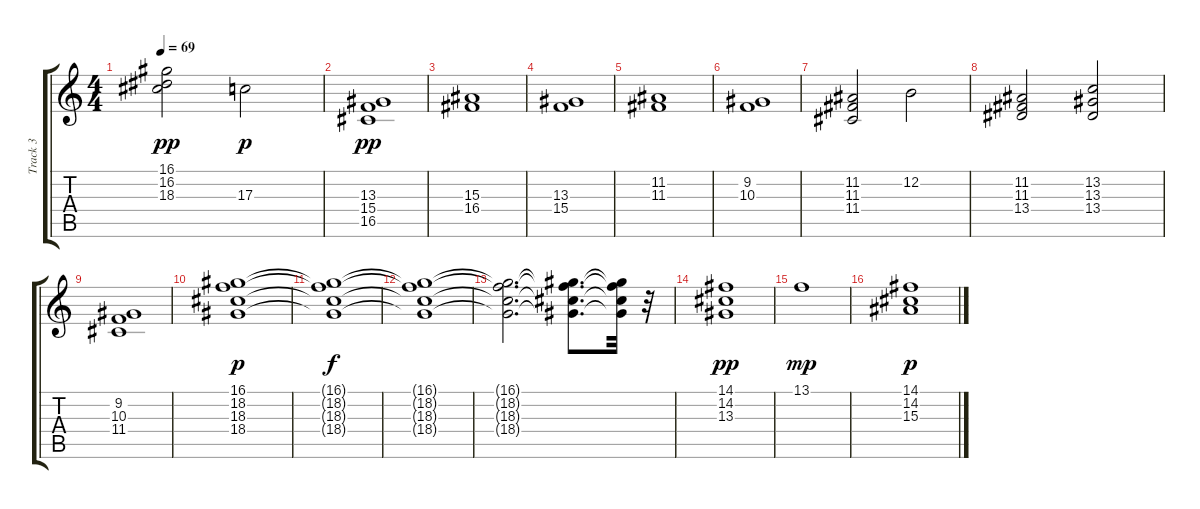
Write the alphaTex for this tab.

\track ("Track 3" "Track 3") {instrument pad2warm}
\staff {score tabs}
\tuning (E4 B3 G3 D3 A2 E2) {hide}
\ts (4 4)
\tempo 69
\clef g2
\ks c
(16.1 16.2 18.3).2{dy pp} 17.3.2{dy p} |
(13.3 15.4 16.5).1{dy pp} |
(15.3 16.4).1 |
(13.3 15.4).1 |
(11.2 11.3).1 |
(9.2 10.3).1 |
(11.2 11.3 11.4).2 12.2.2 |
(11.2 11.3 13.4).2 (13.2 13.3 13.4).2 |
(9.2 10.3 11.4).1 |
(16.1 18.2 18.3 18.4).1{dy p} |
(16.1{t} 18.2{t} 18.3{t} 18.4{t}).1{dy f} |
(16.1{t} 18.2{t} 18.3{t} 18.4{t}).1 |
(16.1{t} 18.2{t} 18.3{t} 18.4{t}).2{d} (16.1{t} 18.2{t} 18.3{t} 18.4{t}).8{d} (16.1{t} 18.2{t} 18.3{t} 18.4{t}).32 r.32 |
(14.1 14.2 13.3).1{dy pp} |
13.1.1{dy mp} |
(14.1 14.2 15.3).1{dy p}
